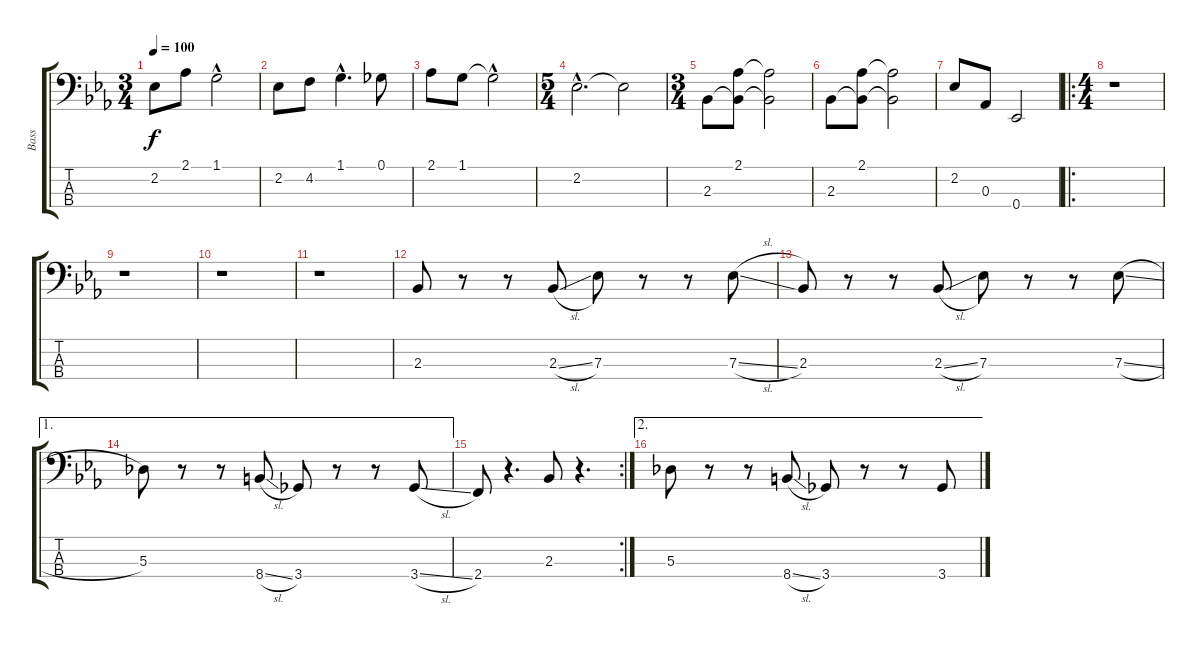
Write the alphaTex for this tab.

\track ("Bass" "Bass") {instrument electricbassfinger}
\staff {score tabs}
\tuning (Gb2 Db2 Ab1 Eb1) {hide}
\ts (3 4)
\tempo 100
\clef f4
\ks eb
2.2.8{dy f instrument electricbassfinger} 2.1.8 1.1{hac}.2 |
2.2.8 4.2.8 1.1{hac}.4{d} 0.1.8 |
2.1.8 1.1.8 1.1{hac t}.2 |
\ts (5 4)
2.2{hac}.2{d} 2.2{t}.2 |
\ts (3 4)
2.3.8 (2.1 2.3{t}).8 (2.1{t} 2.3{t}).2 |
2.3.8 (2.1 2.3{t}).8 (2.1{t} 2.3{t}).2 |
2.2.8 0.3.8 0.4.2 |
\ro
\ts (4 4)
r.1 |
r.1 |
r.1 |
r.1 |
2.3.8 r.8 r.8 2.3{sl}.8 7.3.8 r.8 r.8 7.3{sl}.8 |
2.3.8 r.8 r.8 2.3{sl}.8 7.3.8 r.8 r.8 7.3{sl}.8 |
\ae 1
5.3.8 r.8 r.8 8.4{sl}.8 3.4.8 r.8 r.8 3.4{sl}.8 |
\rc 2
2.4.8 r.4{d} 2.3.8 r.4{d} |
\ae 2
5.3.8 r.8 r.8 8.4{sl}.8 3.4.8 r.8 r.8 3.4{sl}.8
